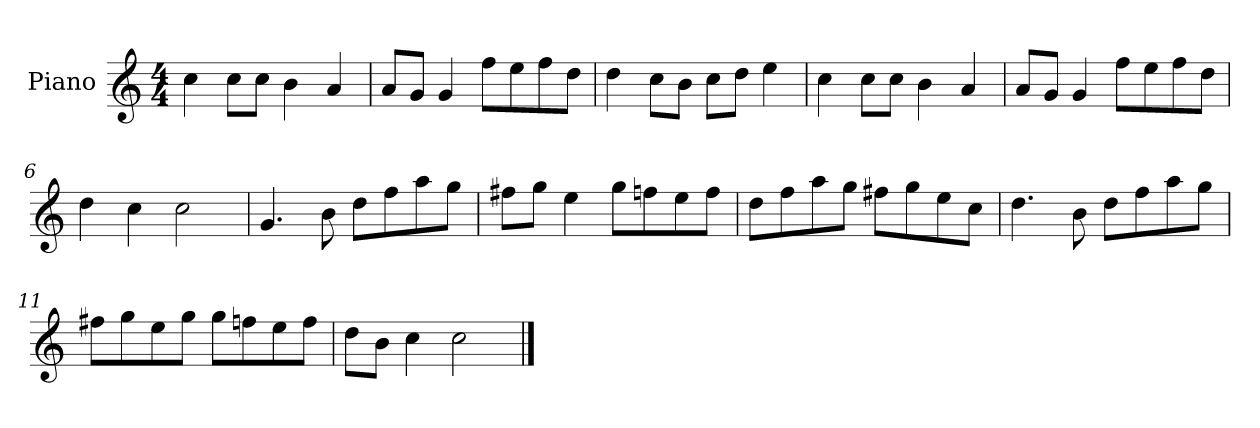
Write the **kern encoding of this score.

**kern
*part1
*staff1
*I"Piano
*I'P-no
*clefG2
*k[]
*M4/4
*MM90
=1
4cc\
8cc\L
8cc\J
4b\
4a/
=2
8a/L
8g/J
4g/
8ff\L
8ee\
8ff\
8dd\J
=3
4dd\
8cc\L
8b\J
8cc\L
8dd\J
4ee\
=4
4cc\
8cc\L
8cc\J
4b\
4a/
=5
8a/L
8g/J
4g/
8ff\L
8ee\
8ff\
8dd\J
=6
4dd\
4cc\
2cc\
!!LO:LB:g=z
=7
4.g/
8b\
8dd\L
8ff\
8aa\
8gg\J
=8
8ff#X\L
8gg\J
4ee\
8gg\L
8ffn\
8ee\
8ff\J
=9
8dd\L
8ff\
8aa\
8gg\J
8ff#X\L
8gg\
8ee\
8cc\J
=10
4.dd\
8b\
8dd\L
8ff\
8aa\
8gg\J
=11
8ff#X\L
8gg\
8ee\
8gg\J
8gg\L
8ffn\
8ee\
8ff\J
!!LO:LB:g=z
=12
8dd\L
8b\J
4cc\
2cc\
==
*-
